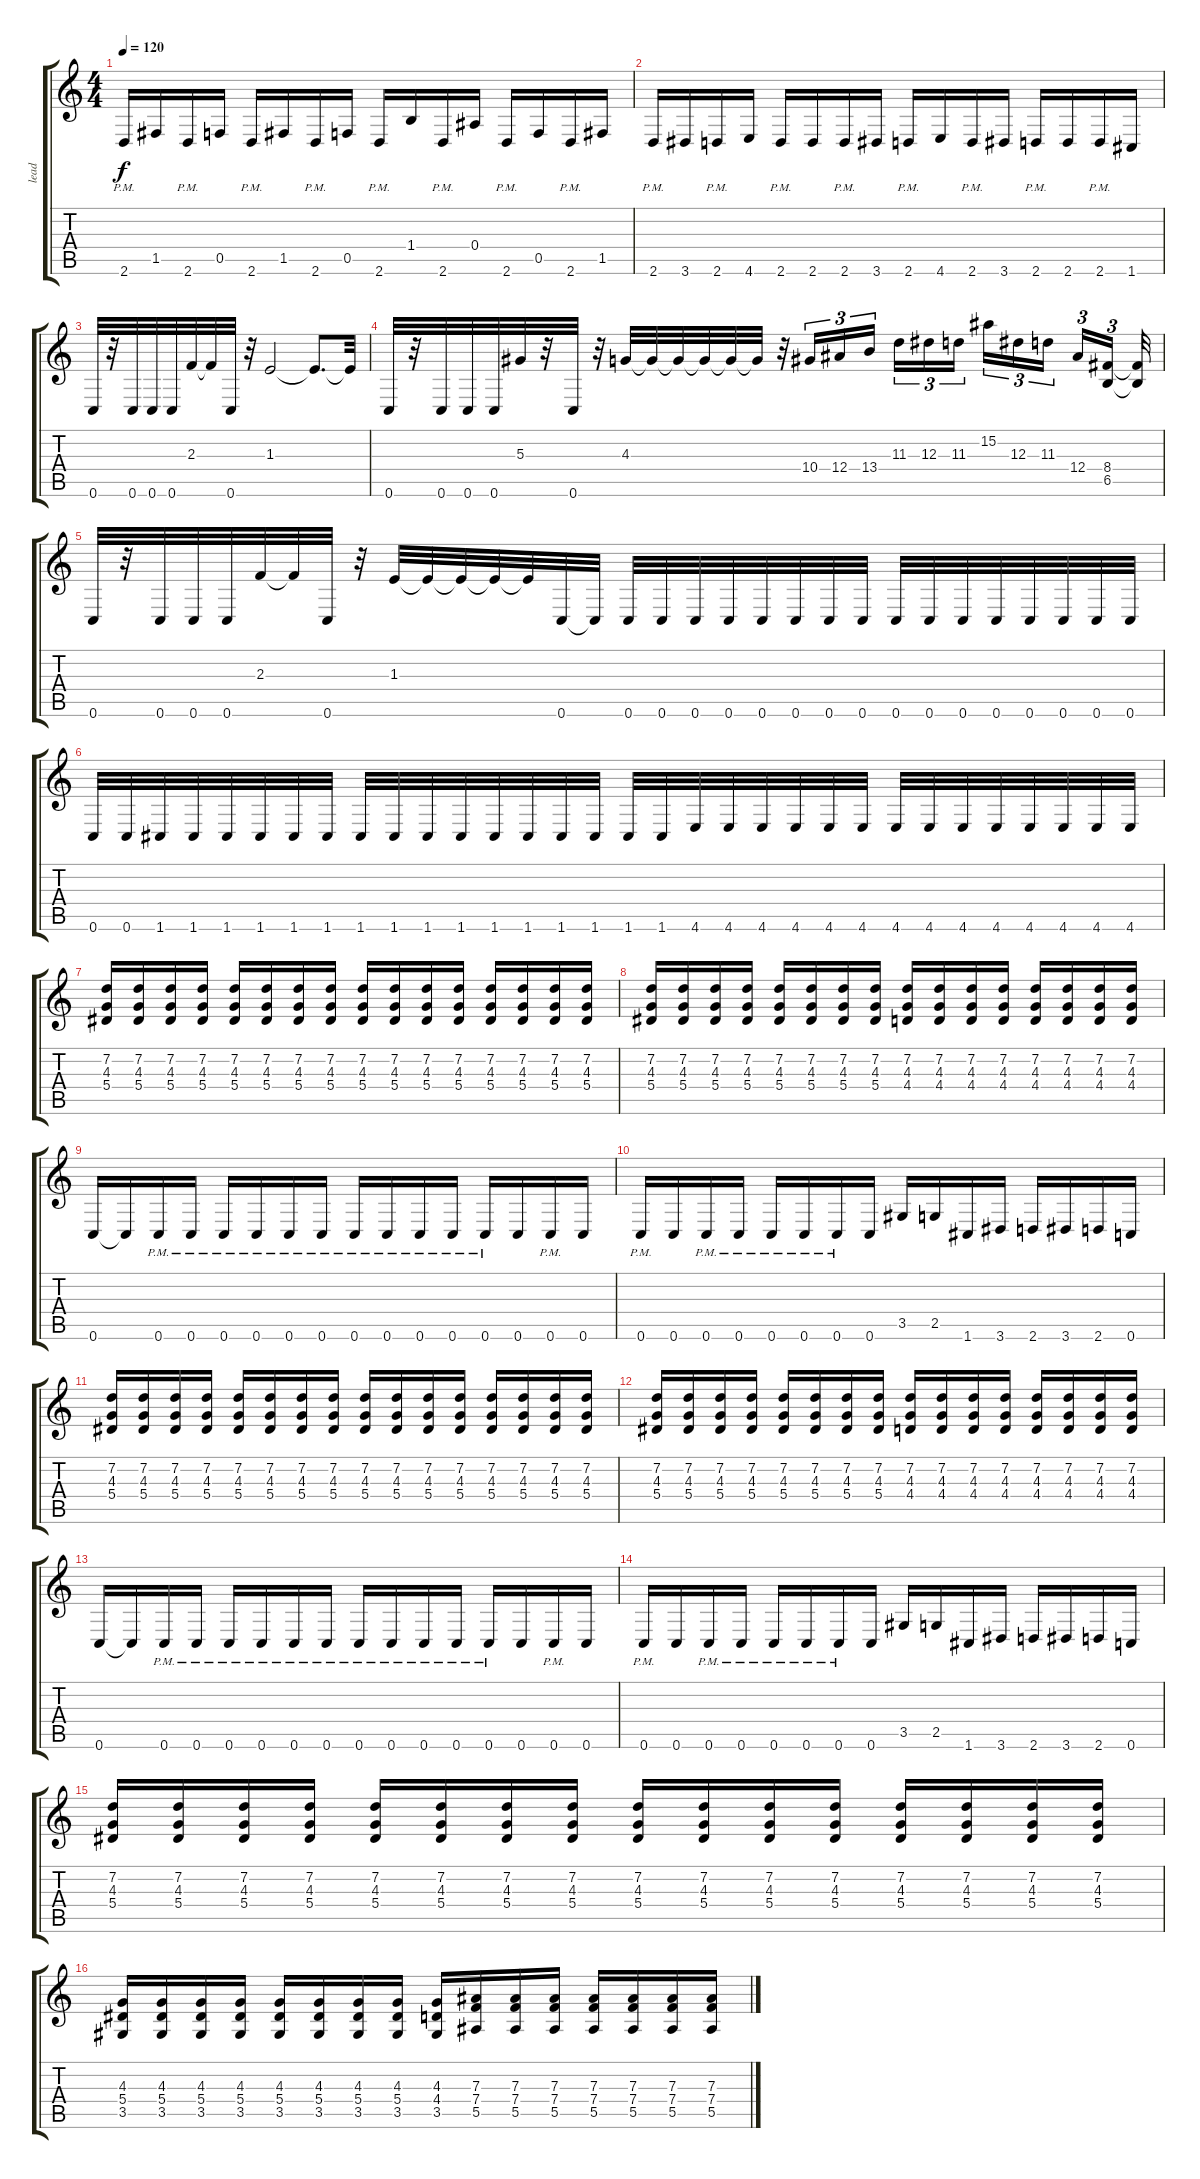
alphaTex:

\track ("lead" "lead") {instrument distortionguitar}
\staff {score tabs}
\tuning (C4 G3 Eb3 Bb2 F2 C2) {hide}
\ts (4 4)
\tempo 120
\clef g2
\ks c
2.6{pm}.16{dy f} 1.5.16 2.6{pm}.16 0.5.16 2.6{pm}.16 1.5.16 2.6{pm}.16 0.5.16 2.6{pm}.16 1.4.16 2.6{pm}.16 0.4.16 2.6{pm}.16 0.5.16 2.6{pm}.16 1.5.16 |
2.6{pm}.16 3.6.16 2.6{pm}.16 4.6.16 2.6{pm}.16 2.6.16 2.6{pm}.16 3.6.16 2.6{pm}.16 4.6.16 2.6{pm}.16 3.6.16 2.6{pm}.16 2.6.16 2.6{pm}.16 1.6.16 |
0.6.32 r.32 0.6.32 0.6.32 0.6.32 2.3.32 2.3{t}.32 0.6.32 r.32 1.3.2 1.3{t}.8{d} 1.3{t}.32 |
0.6.32 r.32 0.6.32 0.6.32 0.6.32 5.3.32 r.32 0.6.32 r.32 4.3.32 4.3{t}.32 4.3{t}.32 4.3{t}.32 4.3{t}.32 4.3{t}.32 r.32 10.4.16{tu (3 2)} 12.4.16{tu (3 2)} 13.4.16{tu (3 2)} 11.3.16{tu (3 2)} 12.3.16{tu (3 2)} 11.3.16{tu (3 2)} 15.2.16{tu (3 2)} 12.3.16{tu (3 2)} 11.3.16{tu (3 2)} 12.4.16{tu (3 2)} (8.4 6.5).16{tu (3 2)} (8.4{t} 6.5{t}).32 |
0.6.32 r.32 0.6.32 0.6.32 0.6.32 2.3.32 2.3{t}.32 0.6.32 r.32 1.3.32 1.3{t}.32 1.3{t}.32 1.3{t}.32 1.3{t}.32 0.6.32 0.6{t}.32 0.6.32 0.6.32 0.6.32 0.6.32 0.6.32 0.6.32 0.6.32 0.6.32 0.6.32 0.6.32 0.6.32 0.6.32 0.6.32 0.6.32 0.6.32 0.6.32 |
0.6.32 0.6.32 1.6.32 1.6.32 1.6.32 1.6.32 1.6.32 1.6.32 1.6.32 1.6.32 1.6.32 1.6.32 1.6.32 1.6.32 1.6.32 1.6.32 1.6.32 1.6.32 4.6.32 4.6.32 4.6.32 4.6.32 4.6.32 4.6.32 4.6.32 4.6.32 4.6.32 4.6.32 4.6.32 4.6.32 4.6.32 4.6.32 |
(7.2 4.3 5.4).16 (7.2 4.3 5.4).16 (7.2 4.3 5.4).16 (7.2 4.3 5.4).16 (7.2 4.3 5.4).16 (7.2 4.3 5.4).16 (7.2 4.3 5.4).16 (7.2 4.3 5.4).16 (7.2 4.3 5.4).16 (7.2 4.3 5.4).16 (7.2 4.3 5.4).16 (7.2 4.3 5.4).16 (7.2 4.3 5.4).16 (7.2 4.3 5.4).16 (7.2 4.3 5.4).16 (7.2 4.3 5.4).16 |
(7.2 4.3 5.4).16 (7.2 4.3 5.4).16 (7.2 4.3 5.4).16 (7.2 4.3 5.4).16 (7.2 4.3 5.4).16 (7.2 4.3 5.4).16 (7.2 4.3 5.4).16 (7.2 4.3 5.4).16 (7.2 4.3 4.4).16 (7.2 4.3 4.4).16 (7.2 4.3 4.4).16 (7.2 4.3 4.4).16 (7.2 4.3 4.4).16 (7.2 4.3 4.4).16 (7.2 4.3 4.4).16 (7.2 4.3 4.4).16 |
0.6.16 0.6{t}.16 0.6{pm}.16 0.6{pm}.16 0.6{pm}.16 0.6{pm}.16 0.6{pm}.16 0.6{pm}.16 0.6{pm}.16 0.6{pm}.16 0.6{pm}.16 0.6{pm}.16 0.6{pm}.16 0.6.16 0.6{pm}.16 0.6.16 |
0.6{pm}.16 0.6.16 0.6{pm}.16 0.6{pm}.16 0.6{pm}.16 0.6{pm}.16 0.6{pm}.16 0.6.16 3.5.16 2.5.16 1.6.16 3.6.16 2.6.16 3.6.16 2.6.16 0.6.16 |
(7.2 4.3 5.4).16 (7.2 4.3 5.4).16 (7.2 4.3 5.4).16 (7.2 4.3 5.4).16 (7.2 4.3 5.4).16 (7.2 4.3 5.4).16 (7.2 4.3 5.4).16 (7.2 4.3 5.4).16 (7.2 4.3 5.4).16 (7.2 4.3 5.4).16 (7.2 4.3 5.4).16 (7.2 4.3 5.4).16 (7.2 4.3 5.4).16 (7.2 4.3 5.4).16 (7.2 4.3 5.4).16 (7.2 4.3 5.4).16 |
(7.2 4.3 5.4).16 (7.2 4.3 5.4).16 (7.2 4.3 5.4).16 (7.2 4.3 5.4).16 (7.2 4.3 5.4).16 (7.2 4.3 5.4).16 (7.2 4.3 5.4).16 (7.2 4.3 5.4).16 (7.2 4.3 4.4).16 (7.2 4.3 4.4).16 (7.2 4.3 4.4).16 (7.2 4.3 4.4).16 (7.2 4.3 4.4).16 (7.2 4.3 4.4).16 (7.2 4.3 4.4).16 (7.2 4.3 4.4).16 |
0.6.16 0.6{t}.16 0.6{pm}.16 0.6{pm}.16 0.6{pm}.16 0.6{pm}.16 0.6{pm}.16 0.6{pm}.16 0.6{pm}.16 0.6{pm}.16 0.6{pm}.16 0.6{pm}.16 0.6{pm}.16 0.6.16 0.6{pm}.16 0.6.16 |
0.6{pm}.16 0.6.16 0.6{pm}.16 0.6{pm}.16 0.6{pm}.16 0.6{pm}.16 0.6{pm}.16 0.6.16 3.5.16 2.5.16 1.6.16 3.6.16 2.6.16 3.6.16 2.6.16 0.6.16 |
(7.2 4.3 5.4).16 (7.2 4.3 5.4).16 (7.2 4.3 5.4).16 (7.2 4.3 5.4).16 (7.2 4.3 5.4).16 (7.2 4.3 5.4).16 (7.2 4.3 5.4).16 (7.2 4.3 5.4).16 (7.2 4.3 5.4).16 (7.2 4.3 5.4).16 (7.2 4.3 5.4).16 (7.2 4.3 5.4).16 (7.2 4.3 5.4).16 (7.2 4.3 5.4).16 (7.2 4.3 5.4).16 (7.2 4.3 5.4).16 |
(4.3 5.4 3.5).16 (4.3 5.4 3.5).16 (4.3 5.4 3.5).16 (4.3 5.4 3.5).16 (4.3 5.4 3.5).16 (4.3 5.4 3.5).16 (4.3 5.4 3.5).16 (4.3 5.4 3.5).16 (4.3 4.4 3.5).16 (7.3 7.4 5.5).16 (7.3 7.4 5.5).16 (7.3 7.4 5.5).16 (7.3 7.4 5.5).16 (7.3 7.4 5.5).16 (7.3 7.4 5.5).16 (7.3 7.4 5.5).16
